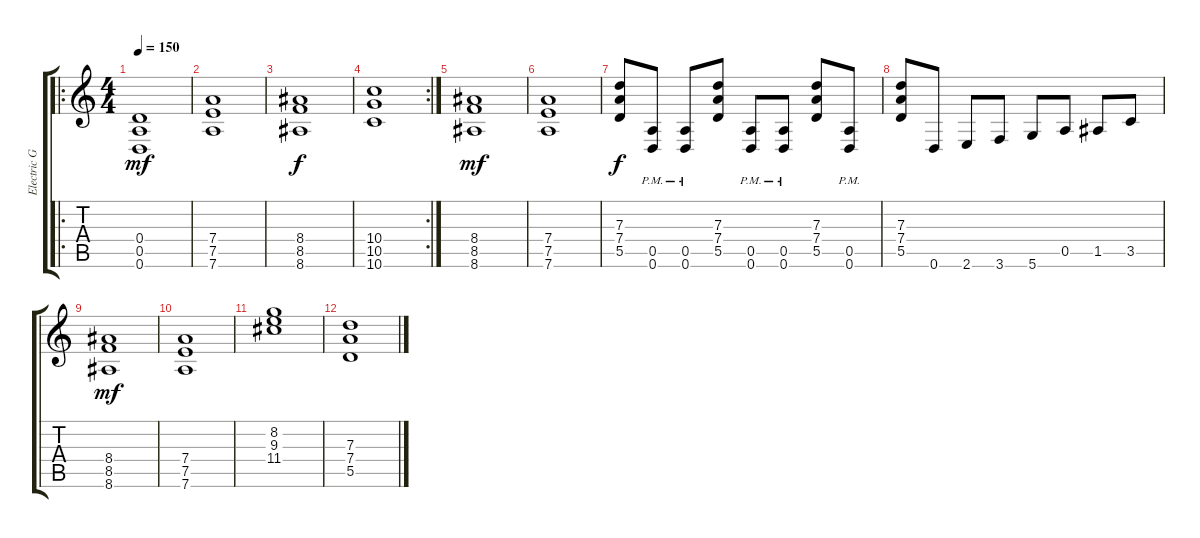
\track ("Electric Guitar 2" "Electric G") {instrument distortionguitar}
\staff {score tabs}
\tuning (E4 B3 G3 D3 A2 D2) {hide}
\ro
\ts (4 4)
\tempo 150
\clef g2
\ks c
(0.4 0.5 0.6).1{dy mf} |
(7.4 7.5 7.6).1 |
(8.4 8.5 8.6).1{dy f} |
\rc 2
(10.4 10.5 10.6).1 |
(8.4 8.5 8.6).1{dy mf} |
(7.4 7.5 7.6).1 |
(7.3 7.4 5.5).8{dy f} (0.5{pm} 0.6{pm}).8 (0.5{pm} 0.6{pm}).8 (7.3 7.4 5.5).8 (0.5{pm} 0.6{pm}).8 (0.5{pm} 0.6{pm}).8 (7.3 7.4 5.5).8 (0.5{pm} 0.6{pm}).8 |
(7.3 7.4 5.5).8 0.6.8 2.6.8 3.6.8 5.6.8 0.5.8 1.5.8 3.5.8 |
(8.4 8.5 8.6).1{dy mf} |
(7.4 7.5 7.6).1 |
(8.2 9.3 11.4).1 |
(7.3 7.4 5.5).1
